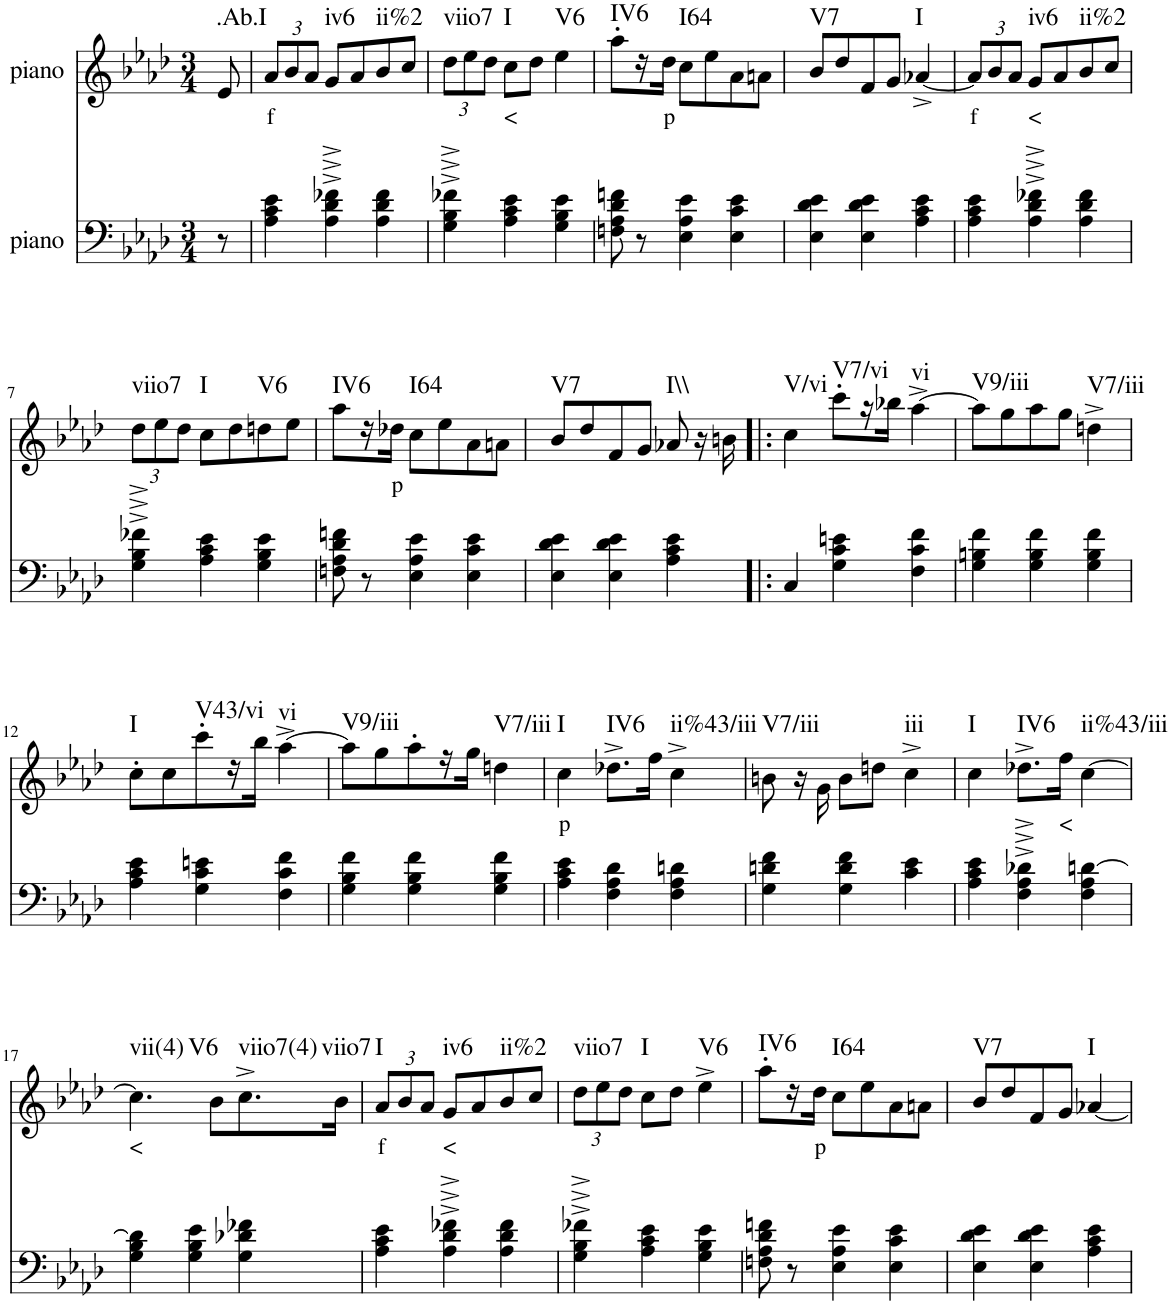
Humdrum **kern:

**kern	**kern	**text	**harte
*part2	*part1	*part1	*part1
*staff2	*staff1	*staff1	*
*I"piano	*I"piano	*	*
*I'Pno	*I'Pno	*	*
*clefF4	*clefG2	*	*
*k[b-e-a-d-]	*k[b-e-a-d-]	*	*
*A-:	*A-:	*	*
*M3/4	*M3/4	*	*
=1	=1	=1	=1
!	!	!	!LO:H:kt=.Ab.I
8r	8e-/	.	N
=2	=2	=2	=2
*	*Xbrackettup	*	*
!	!	!LO:LY:b	!
4A-\ 4c\ 4e-\	12a-/L	f	.
.	12b-/	.	.
.	12a-/J	.	.
!	!	!	!LO:H:kt=iv6
4A-\^ 4d-\^ 4f-X\^	8g/L	.	N
.	8a-/	.	.
!	!	!	!LO:H:kt=ii%2
4A-\ 4d-\ 4f-\	8b-/	.	N
.	8cc/J	.	.
=3	=3	=3	=3
!	!	!	!LO:H:kt=viio7
4G\^ 4B-\^ 4f-X\^	12dd-\L	.	N
.	12ee-\	.	.
.	12dd-\J	.	.
!	!	!LO:LY:b	!LO:H:kt=I
4A-\ 4c\ 4e-\	8cc\L	<	N
.	8dd-\J	.	.
!	!	!	!LO:H:kt=V6
4G\ 4B-\ 4e-\	4ee-\	.	N
=4	=4	=4	=4
!	!	!	!LO:H:kt=IV6
8Fn\ 8A-\ 8d-\ 8fn\	8aa-'\L	.	N
8r	16r	.	.
!	!	!LO:LY:b	!
.	16dd-\JJ	p	.
!	!	!	!LO:H:kt=I64
4E-\ 4A-\ 4e-\	8cc\L	.	N
.	8ee-\	.	.
4E-\ 4c\ 4e-\	8a-\	.	.
.	8an\J	.	.
=5	=5	=5	=5
!	!	!	!LO:H:kt=V7
4E-\ 4d-\ 4e-\	8b-/L	.	N
.	8dd-/	.	.
4E-\ 4d-\ 4e-\	8f/	.	.
.	8g/J	.	.
!	!	!	!LO:H:kt=I
4A-\ 4c\ 4e-\	[4a-X^/	.	N
=6	=6	=6	=6
!	!	!LO:LY:b	!
4A-\ 4c\ 4e-\	12a-/L]	f	.
.	12b-/	.	.
.	12a-/J	.	.
!	!	!LO:LY:b	!LO:H:kt=iv6
4A-\^ 4d-\^ 4f-X\^	8g/L	<	N
.	8a-/	.	.
!	!	!	!LO:H:kt=ii%2
4A-\ 4d-\ 4f-\	8b-/	.	N
.	8cc/J	.	.
!!LO:LB:g=z
=7	=7	=7	=7
!	!	!	!LO:H:kt=viio7
4G\^ 4B-\^ 4f-X\^	12dd-\L	.	N
.	12ee-\	.	.
.	12dd-\J	.	.
!	!	!	!LO:H:kt=I
4A-\ 4c\ 4e-\	8cc\L	.	N
.	8dd-\	.	.
!	!	!	!LO:H:kt=V6
4G\ 4B-\ 4e-\	8ddn\	.	N
.	8ee-\J	.	.
=8	=8	=8	=8
!	!	!	!LO:H:kt=IV6
8Fn\ 8A-\ 8d-\ 8fn\	8aa-\L	.	N
8r	16r	.	.
!	!	!LO:LY:b	!
.	16dd-X\JJ	p	.
!	!	!	!LO:H:kt=I64
4E-\ 4A-\ 4e-\	8cc\L	.	N
.	8ee-\	.	.
4E-\ 4c\ 4e-\	8a-\	.	.
.	8an\J	.	.
=9	=9	=9	=9
!	!	!	!LO:H:kt=V7
4E-\ 4d-\ 4e-\	8b-/L	.	N
.	8dd-/	.	.
4E-\ 4d-\ 4e-\	8f/	.	.
.	8g/J	.	.
!	!	!	!LO:H:kt=I\\
4A-\ 4c\ 4e-\	8a-X/	.	N
.	16r	.	.
.	16bn\	.	.
=10!|:	=10!|:	=10!|:	=10!|:
!	!	!	!LO:H:kt=V/vi
4C/	4cc\	.	N
!	!	!	!LO:H:kt=V7/vi
4G\ 4c\ 4en\	8ccc'\L	.	N
.	16r	.	.
.	16bb-X\JJ	.	.
!	!	!	!LO:H:kt=vi
4F\ 4c\ 4f\	[4aa-^\	.	N
=11	=11	=11	=11
!	!	!	!LO:H:kt=V9/iii
4G\ 4Bn\ 4f\	8aa-\L]	.	N
.	8gg\	.	.
4G\ 4B\ 4f\	8aa-\	.	.
.	8gg\J	.	.
!	!	!	!LO:H:kt=V7/iii
4G\ 4B\ 4f\	4ddn^\	.	N
!!LO:LB:g=z
=12	=12	=12	=12
!	!	!	!LO:H:kt=I
4A-\ 4c\ 4e-\	8cc'\L	.	N
.	8cc\	.	.
!	!	!	!LO:H:kt=V43/vi
4G\ 4c\ 4en\	8ccc'\	.	N
.	16r	.	.
.	16bb-\JJ	.	.
!	!	!	!LO:H:kt=vi
4F\ 4c\ 4f\	[4aa-^\	.	N
=13	=13	=13	=13
!	!	!	!LO:H:kt=V9/iii
4G\ 4B-\ 4f\	8aa-\L]	.	N
.	8gg\	.	.
4G\ 4B-\ 4f\	8aa-'\	.	.
.	16r	.	.
.	16gg\JJ	.	.
!	!	!	!LO:H:kt=V7/iii
4G\ 4B-\ 4f\	4ddn\	.	N
=14	=14	=14	=14
!	!	!LO:LY:b	!LO:H:kt=I
4A-\ 4c\ 4e-\	4cc\	p	N
!	!	!	!LO:H:kt=IV6
4F\ 4A-\ 4d-\	8.dd-X^\L	.	N
.	16ff\Jk	.	.
!	!	!	!LO:H:kt=ii%43/iii
4F\ 4A-\ 4dn\	4cc^\	.	N
=15	=15	=15	=15
!	!	!	!LO:H:kt=V7/iii
4G\ 4dn\ 4f\	8bn\	.	N
.	16r	.	.
.	16g\	.	.
4G\ 4d\ 4f\	8b\L	.	.
.	8ddn\J	.	.
!	!	!	!LO:H:kt=iii
4c\ 4e-\	4cc^\	.	N
=16	=16	=16	=16
!	!	!	!LO:H:kt=I
4A-\ 4c\ 4e-\	4cc\	.	N
!	!	!	!LO:H:kt=IV6
4F\^ 4A-\^ 4d-X\^	8.dd-X^\L	.	N
!	!	!LO:LY:b	!
.	16ff\Jk	<	.
!	!	!	!LO:H:kt=ii%43/iii
4F\ 4A-\ [4dn\	[4cc\	.	N
!!LO:LB:g=z
=17	=17	=17	=17
!	!	!LO:LY:b	!LO:H:n=1:kt=vii(4)
!	!	!	!LO:H:n=2:kt=V6
4G\ 4B-\ 4d\]	4.cc\]	<	N N
4G\ 4B-\ 4e-\	.	.	.
.	8b-\L	.	.
!	!	!	!LO:H:n=1:kt=viio7(4)
!	!	!	!LO:H:n=2:kt=viio7
4G\ 4d-X\ 4f-X\	8.cc^\	.	N N
.	16b-\Jk	.	.
=18	=18	=18	=18
!	!	!LO:LY:b	!LO:H:kt=I
4A-\ 4c\ 4e-\	12a-/L	f	N
.	12b-/	.	.
.	12a-/J	.	.
!	!	!LO:LY:b	!LO:H:kt=iv6
4A-\^ 4d-\^ 4f-X\^	8g/L	<	N
.	8a-/	.	.
!	!	!	!LO:H:kt=ii%2
4A-\ 4d-\ 4f-\	8b-/	.	N
.	8cc/J	.	.
=19	=19	=19	=19
!	!	!	!LO:H:kt=viio7
4G\^ 4B-\^ 4f-X\^	12dd-\L	.	N
.	12ee-\	.	.
.	12dd-\J	.	.
!	!	!	!LO:H:kt=I
4A-\ 4c\ 4e-\	8cc\L	.	N
.	8dd-\J	.	.
!	!	!	!LO:H:kt=V6
4G\ 4B-\ 4e-\	4ee-^\	.	N
=20	=20	=20	=20
!	!	!	!LO:H:kt=IV6
8Fn\ 8A-\ 8d-\ 8fn\	8aa-'\L	.	N
8r	16r	.	.
!	!	!LO:LY:b	!
.	16dd-\JJ	p	.
!	!	!	!LO:H:kt=I64
4E-\ 4A-\ 4e-\	8cc\L	.	N
.	8ee-\	.	.
4E-\ 4c\ 4e-\	8a-\	.	.
.	8an\J	.	.
=21	=21	=21	=21
!	!	!	!LO:H:kt=V7
4E-\ 4d-\ 4e-\	8b-/L	.	N
.	8dd-/	.	.
4E-\ 4d-\ 4e-\	8f/	.	.
.	8g/J	.	.
!	!	!	!LO:H:kt=I
4A-\ 4c\ 4e-\	[4a-X/	.	N
=	=	=	=
*-	*-	*-	*-
